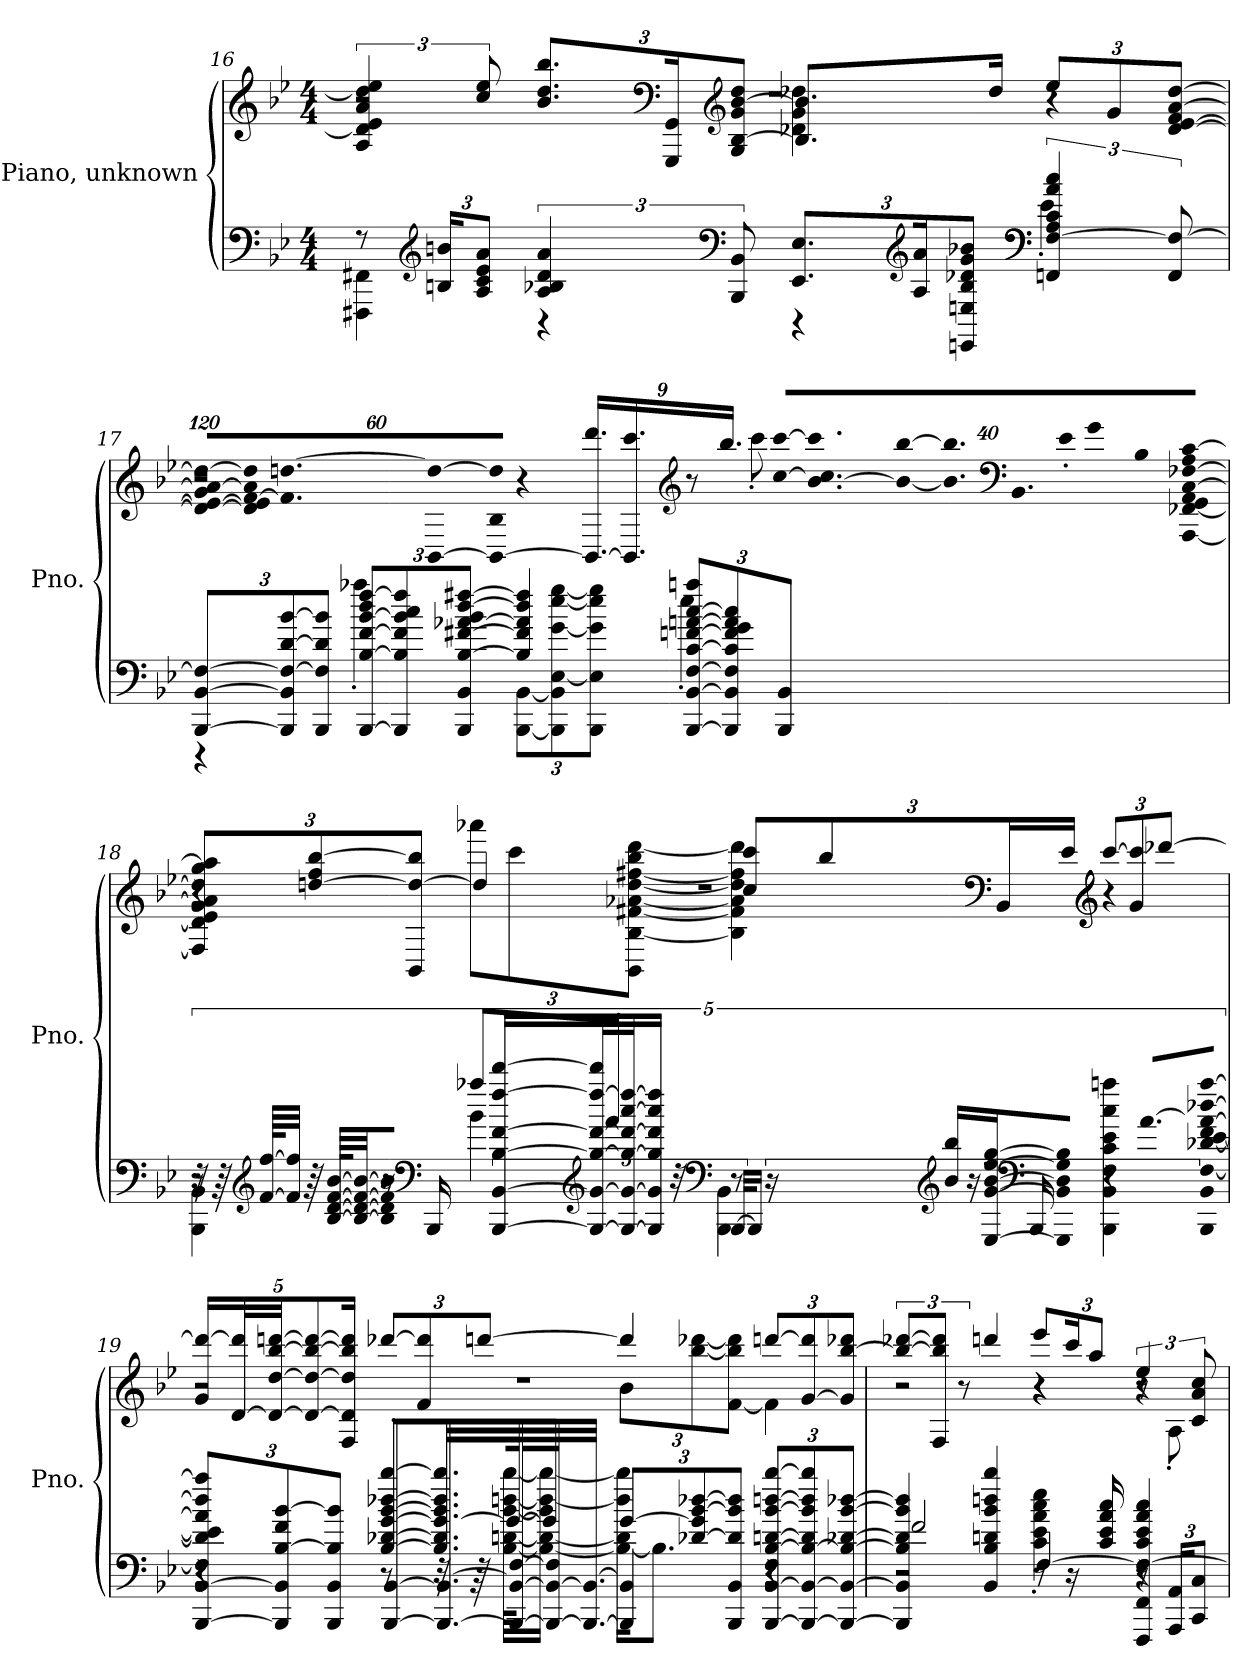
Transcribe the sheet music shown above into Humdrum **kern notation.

**kern	**kern
*part1	*part1
*staff2	*staff1
*I"Piano, unknown	*
*I'Pno.	*
!!LO:LB:g=z
*clefF4	*clefG2
*k[b-e-]	*k[b-e-]
*M4/4	*M4/4
=16	=16
*^	*^
*	*	*	*^
8r	4FFF#X\ 4FF#X\	1r	2r	6A/ 6d/] 6e-/ 6a/ 6dd/] 6ee-/
*clefG2	*	*	*	*
*Xbrackettup	*	*	*	*
24Bn/ 24bn/KL	.	.	.	.
12A/ 12c/ 12e-/ 12a/J	.	.	.	12cc/ 12ee-/
*brackettup	*	*	*	*Xbrackettup
6A/ 6B-X/ 6d/ 6a/	4r	.	.	12.b-/ 12.dd/ 12.bb-/L
*	*	*clefF4	*	*
.	.	.	.	24GGG/ 24GG/K
*clefF4	*	*clefG2	*	*
12BBB-/ 12BB-/	.	.	.	12G/ [12B-/ 12g/ [12b-/ 12dd/J
*Xbrackettup	*	*	*	*
12.EE-/ 12.E-/L	4r	.	4d-X\ 4g\ 4dd-X\	8.B-/] 8.b-/]L
*clefG2	*	*	*	*
24A/ 24a/K	.	.	.	.
12EEn/ 12En/ 12B-/ 12d-X/ 12g/ 12b-X/J	.	.	.	.
.	.	.	.	16dd-/Jk
*clefF4	*	*	*	*
*brackettup	*	*	*	*
6FFn/ [6F/ 6A/ 6c/ 6a/ 6cc/	4e-'\	.	4r	12ee-/L
.	.	.	.	12g/
12FF/ 12F/_	.	.	.	[12d-/ [12e-/ 12f/ [12a/ [12dd-/J
!!LO:LB:g=z	!!	!!
=17	=17	=17	=17	=17
*Xbrackettup	*	*	*	*
!	!	!	!	!LO:N:vis=16
[12BBB-/ [12BB-/ 12F/_L	4r	1r	2r	1920%107d-/_ 1920%107e-/_ 1920%107g/ 1920%107a/_ 1920%107dd-/_LL
!	!	!	!	!LO:N:vis=32
.	.	.	.	1920%53d-/] 1920%53e-/] [1920%53f/ 1920%53a/] 1920%53dd-/]K
12BBB-/] 12BB-/] 12F/_ [12d/ [12b-/	.	.	.	18.f/] [18.ddn/
!	!	!	!	!LO:N:vis=32
12BBB-/ 12F/] 12d/] 12b-/]J	.	.	.	[1920%53BB-/ 1920%53dd/_K
!	!	!	!	!LO:N:vis=16
.	.	.	.	1920%107BB-/_ 1920%107B-/ 1920%107dd/]JJ
[12BBB-/ [12B-/ [12f/ [12b-/ 12dd/ [12ff/L	4aa-X'\	.	.	18.BB-/_ 18.ddd/LL
12BBB-/] 12B-/] 12f/] 12b-/] 12cc/ 12ff/]	.	.	.	18.BB-/] 18.ccc/
12BBB-/ 12BB-/ [12B-/ [12f#X/ [12a-X/ 12b-/ [12dd/ [12ff#X/J	.	.	.	18.bb-/JJ
!	!	!	!	!LO:N:vis=32
4B-/] 4f#/] 4a-/] 4dd/] 4ff#/]	[12BBB-\ [12BB-\L	.	4r	[640%23cc/ [640%23ccc/LLL
!	!	!	!	!LO:N:vis=32.
.	.	.	.	[1920%103b-/ 1920%103cc/] 1920%103ccc/]
.	12BBB-\] 12BB-\] [12E-\ [12g\ [12ee-\ [12gg\	.	.	.
!	!	!	!	!LO:N:vis=64
.	.	.	.	960%17b-/_ [960%17bb-/K
!	!	!	!	!LO:N:vis=32.
.	.	.	.	1920%103b-/] 1920%103bb-/]
*	*	*clefF4	*	*
!	!	!	!	!LO:N:vis=32.
.	.	.	.	1920%103BB-/
.	12BBB-\ 12E-\] 12g\] 12ee-\] 12gg\]J	.	.	.
!	!	!	!	!LO:N:vis=32
.	.	.	.	640%23e-'/JJ
*	*	*clefG2	*	*
[12BBB-/ [12BB-/ [12F/ [12c/ [12fn/ [12an/ [12cc/ 12aan/L	4ee-'\	.	8r	.
.	.	.	.	12eee-/
12BBB-/] 12BB-/] 12F/] 12c/] 12f/] 12g/ 12a/] 12cc/]	.	.	.	.
.	.	.	.	12gg/
.	.	.	8ccc'\	.
12BBB-/ 12BB-/J	.	.	.	.
.	.	.	.	[12F/ [12d-X/ 12e-/ 12f/ [12a/ [12dd-X/ 12ff/ [12aa/J
1920ryy	1920ryy	1920ryy	1920ryy	.
*v	*v	*	*	*
!!LO:LB:g=z	!!	!!
=18	=18	=18	=18
*brackettup	*	*	*
*^	*	*	*
*	*^	*	*	*
40r	4BBB-\ 4BB-\	8r	1r	4r	12F/] 12d-/] 12e-/ 12g/ 12a/] 12dd-/] 12gg/ 12aa/]L
80r	.	.	.	.	.
*clefG2	*	*	*	*	*
[80f/ [80ff/KLLL	.	.	.	.	.
40f/] 40ff/]JJJ	.	.	.	.	.
80r	.	.	.	.	.
.	.	.	.	.	[12ddn/ 12ff/ [12bb-/
[80B-/ [80d/ [80f/ [80b-/KLLL	.	.	.	.	.
40B-/_ 40d/_ 40f/_ 40b-/_JJ	.	.	.	.	.
8B-/] 8d/] 8f/] 8b-/]J	.	16r	.	.	.
.	.	.	.	.	12BB-/ 12dd/_ 12bb-/]J
*clefF4	*	*	*	*	*
.	.	16BBB-/	.	.	.
[20BBB-/ [20BB-/ [20B-/ [20f/ [20ff/ [20ddd/LL	4b-\	8aa-X/L	.	12aaa-X\L	4dd/]
40BBB-/_ 40BB-/_ 40B-/_ 40f/_ 40ff/_ 40ddd/]L	.	.	.	.	.
40BBB-/_ 40BB-/_ 40B-/_ 40f/_ [40cc/ 40ff/_J	.	.	.	.	.
.	.	.	.	12ccc\	.
20BBB-/] 20BB-/] 20B-/] 20f/] 20cc/] 20ff/]JJ	.	.	.	.	.
*clefG2	*	*	*	*	*
.	.	8fff'/J	.	.	.
40r	.	.	.	.	.
.	.	.	.	12BB-\ [12B-\ [12f#X\ [12a-X\ [12dd\ [12ff#X\ 12bb-\ [12ddd\J	.
*clefF4	*	*	*	*	*
[40BBB-/KLL	.	.	.	.	.
20BBB-/JJ]	.	.	.	.	.
24r	4BBB-\ 4BB-\	8r	.	4B-\] 4f#\] 4a-\] 4dd\] 4ff#\] 4ddd\]	12cc/ 12ccc/L
*clefG2	*	*	*	*	*
24b-/ 24bb-/LL	.	.	.	.	.
[24E-/ [24g/ [24b-/ [24ee-/ [24gg/J	.	.	.	.	12bb-/
8E-/] 8g/] 8b-/] 8ee-/] 8gg/]J	.	16r	.	.	.
*	*	*	*clefF4	*	*
.	.	.	.	.	24BB-/L
*clefF4	*	*	*	*	*
.	.	16BBB-/	.	.	.
.	.	.	.	.	24e-/JJ
*	*	*	*clefG2	*	*
[8.a/L	4BBB-\ 4BB-\ 4F\ 4c\ 4e-\ 4cc\ 4aan\	4r	.	4r	[12ccc/L
.	.	.	.	.	12g/ 12ccc/]
.	.	.	.	.	[12ddd-X/J
16BBB-/ 16BB-/ [16F/ [16d-X/ [16e-/ 16f/ 16a/_ [16dd-X/ [16aa/Jk	.	.	.	.	.
!!LO:LB:g=z	!!	!!
=19	=19	=19	=19	=19	=19
*Xbrackettup	*	*	*	*	*
[12BBB-/ [12BB-/ 12F/] 12d-/] 12e-/] 12a/] 12dd-/] 12aa/]L	4r	4r	1r	2r	20g/ 20ddd-/_LL
.	.	.	.	.	[40d/ 40ddd-/]L
.	.	.	.	.	40d/_ [40dd/ [40bb-/ [40dddn/JJ
12BBB-/] 12BB-/] [12B-/ 12f/ [12b-/	.	.	.	.	.
.	.	.	.	.	10d/_ 10dd/_ 10bb-/_ 10ddd/_
12BBB-/ 12BB-/ 12B-/] 12b-/]J	.	.	.	.	.
.	.	.	.	.	20F/ 20d/] 20dd/] 20bb-/] 20ddd/]Jk
[8B-/' [8d-X/' [8g/' [8b-/' [8dd-X/' [8bb-/'L	8r	[8BBB-/ [8BB-/L	.	.	[12ddd-X/L
.	.	.	.	.	12f/ 12ddd-/]
32.B-/] 32.d-/] 32.g/_ 32.b-/] 32.dd-/] 32.bb-/]LL	32r	32.BBB-/_ 32.BB-/_LL	.	.	.
.	64r	.	.	.	.
.	.	.	.	.	[12dddn/J
64g/JK_	[64B-\ [64dn\ [64b-\ [64ddn\ [64bb-\KKLL	64BBB-/_ 64BB-/_ [64F/L	.	.	.
16g/JJ]	16B-\_ 16d\_ 16b-\] 16dd\_ 16bb-\_JJ	64BBB-/_ 64BB-/_ 64F/]J	.	.	.
.	.	32.BBB-/_ 32.BB-/_JJJ	.	.	.
[12g/L	16B-\_ 16d\] 16dd\] 16bb-\]KL	4BBB-/] 4BB-/]	.	12b-\L	4ddd/]
.	8.B-\J]	.	.	.	.
[12d-X/ 12g/] [12b-/ [12dd-X/	.	.	.	[12bb-\ [12ddd-X\	.
12BBB-/ 12BB-/ 12d-/] 12b-/] 12dd-/]J	.	.	.	[12f\ 12bb-\] 12ddd-\]J	.
[12BBB-/ [12BB-/ 12F/ [12B-/ [12dn/ [12b-/ [12ddn/ [12bb-/L	4r	4r	.	4f\]	[12dddn/L
12BBB-/_ 12BB-/_ 12B-/_ 12d/] 12b-/] 12dd/] 12bb-/]	.	.	.	.	[12g/ 12ddd/]
12BBB-/_ 12BB-/_ 12B-/_ [12d-X/ [12b-/ [12dd-X/J	.	.	.	.	12g/] [12bb-/ 12ddd-X/J
!!LO:PB:g=z	!!	!!
=20	=20	=20	=20	=20	=20
*	*	*	*	*	*brackettup
4BBB-/] 4BB-/] 4B-/] 4d-/] 4b-/] 4dd-/]	2r	2f/	2r	2r	12bb-/_ [12ddd-X/L
.	.	.	.	.	12F/ 12bb-/] 12ddd-/]J
.	.	.	.	.	12r
4BB-/ 4B-/ 4dn/ 4b-/ 4ddn/ 4bb-/	.	.	.	.	4dddn/
8r	4c\' 4e-\' 4a\' 4cc\' 4ee-\'	[4F/	4r	4r	8eee-/L
*	*	*	*	*	*Xbrackettup
16r	.	.	.	.	24ccc/K
.	.	.	.	.	12aa/J
16c/ 16e-/ 16a/ 16cc/	.	.	.	.	.
*	*	*	*	*	*brackettup
8r	4r	4FFF/ 4FF/ 4F/_ 4c/ 4e-/ 4a/ 4cc/	4ee-/	8r	6r
24AAA/ 24AA/KL	.	.	.	8A'\	.
12CC/ 12C/J	.	.	.	.	12c/ 12a/ 12cc/
*v	*v	*v	*	*	*
*	*v	*v	*v
=	=
*-	*-
